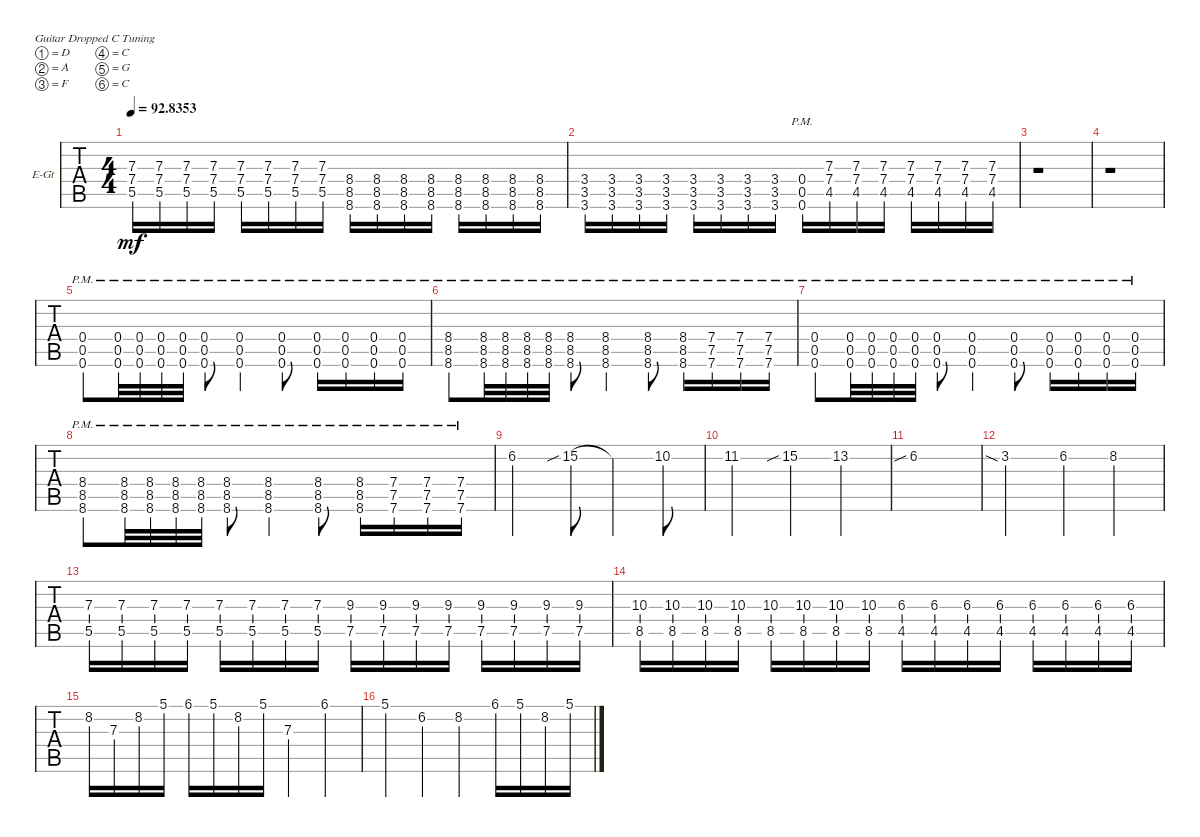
\defaultSystemsLayout 4
\bracketExtendMode groupsimilarinstruments
\firstSystemTrackNameOrientation horizontal
\otherSystemsTrackNameOrientation horizontal
\track ("Electric Guitar" "E-Gt") {instrument distortionguitar}
\staff {tabs}
\tuning (D4 A3 F3 C3 G2 C2)
\ts (4 4)
\tempo
92.8353
\accidentals auto
\clef g2
\ottava regular
\simile none
\ks c
(5.5 7.4 7.3).16{dy mf} (5.5 7.4 7.3).16 (5.5 7.4 7.3).16 (5.5 7.4 7.3).16 (5.5 7.4 7.3).16 (5.5 7.4 7.3).16 (5.5 7.4 7.3).16 (5.5 7.4 7.3).16 (8.6 8.5 8.4).16 (8.6 8.5 8.4).16 (8.6 8.5 8.4).16 (8.6 8.5 8.4).16 (8.6 8.5 8.4).16 (8.6 8.5 8.4).16 (8.6 8.5 8.4).16 (8.6 8.5 8.4).16 |
(3.5 3.6 3.4).16 (3.5 3.6 3.4).16 (3.5 3.6 3.4).16 (3.5 3.6 3.4).16 (3.5 3.6 3.4).16 (3.5 3.6 3.4).16 (3.5 3.6 3.4).16 (3.5 3.6 3.4).16 (0.5{pm} 0.4{pm} 0.6{pm}).16 (4.5 7.4 7.3).16 (4.5 7.4 7.3).16 (4.5 7.4 7.3).16 (4.5 7.4 7.3).16 (4.5 7.4 7.3).16 (4.5 7.4 7.3).16 (4.5 7.4 7.3).16 |
r.1 |
r.1 |
(0.6{pm} 0.5{pm} 0.4{pm}).8 (0.6{pm} 0.5{pm} 0.4{pm}).32 (0.6{pm} 0.5{pm} 0.4{pm}).32 (0.6{pm} 0.5{pm} 0.4{pm}).32 (0.6{pm} 0.5{pm} 0.4{pm}).32 (0.6{pm} 0.5{pm} 0.4{pm}).8 (0.6{pm} 0.5{pm} 0.4{pm}).4 (0.6{pm} 0.5{pm} 0.4{pm}).8 (0.6{pm} 0.5{pm} 0.4{pm}).16 (0.6{pm} 0.5{pm} 0.4{pm}).16 (0.6{pm} 0.5{pm} 0.4{pm}).16 (0.6{pm} 0.5{pm} 0.4{pm}).16 |
(8.6{pm} 8.5{pm} 8.4{pm}).8 (8.6{pm} 8.5{pm} 8.4{pm}).32 (8.6{pm} 8.5{pm} 8.4{pm}).32 (8.6{pm} 8.5{pm} 8.4{pm}).32 (8.6{pm} 8.5{pm} 8.4{pm}).32 (8.6{pm} 8.5{pm} 8.4{pm}).8 (8.6{pm} 8.5{pm} 8.4{pm}).4 (8.6{pm} 8.5{pm} 8.4{pm}).8 (8.6{pm} 8.5{pm} 8.4{pm}).16 (7.6{pm} 7.5{pm} 7.4{pm}).16 (7.6{pm} 7.5{pm} 7.4{pm}).16 (7.6{pm} 7.5{pm} 7.4{pm}).16 |
(0.6{pm} 0.5{pm} 0.4{pm}).8 (0.6{pm} 0.5{pm} 0.4{pm}).32 (0.6{pm} 0.5{pm} 0.4{pm}).32 (0.6{pm} 0.5{pm} 0.4{pm}).32 (0.6{pm} 0.5{pm} 0.4{pm}).32 (0.6{pm} 0.5{pm} 0.4{pm}).8 (0.6{pm} 0.5{pm} 0.4{pm}).4 (0.6{pm} 0.5{pm} 0.4{pm}).8 (0.6{pm} 0.5{pm} 0.4{pm}).16 (0.6{pm} 0.5{pm} 0.4{pm}).16 (0.6{pm} 0.5{pm} 0.4{pm}).16 (0.6{pm} 0.5{pm} 0.4{pm}).16 |
(8.6{pm} 8.5{pm} 8.4{pm}).8 (8.6{pm} 8.5{pm} 8.4{pm}).32 (8.6{pm} 8.5{pm} 8.4{pm}).32 (8.6{pm} 8.5{pm} 8.4{pm}).32 (8.6{pm} 8.5{pm} 8.4{pm}).32 (8.6{pm} 8.5{pm} 8.4{pm}).8 (8.6{pm} 8.5{pm} 8.4{pm}).4 (8.6{pm} 8.5{pm} 8.4{pm}).8 (8.6{pm} 8.5{pm} 8.4{pm}).16 (7.6{pm} 7.5{pm} 7.4{pm}).16 (7.6{pm} 7.5{pm} 7.4{pm}).16 (7.6{pm} 7.5{pm} 7.4{pm}).16 |
6.2.2 15.2{sib}.8 15.2{t}.4 10.2.8 |
11.2.2 15.2{sib}.4 13.2.4 |
6.2{sib}.1 |
3.2{sia}.2 6.2.4 8.2.4 |
(7.3 5.5).16 (7.3 5.5).16 (7.3 5.5).16 (7.3 5.5).16 (7.3 5.5).16 (7.3 5.5).16 (7.3 5.5).16 (7.3 5.5).16 (7.5 9.3).16 (7.5 9.3).16 (7.5 9.3).16 (7.5 9.3).16 (7.5 9.3).16 (7.5 9.3).16 (7.5 9.3).16 (7.5 9.3).16 |
(8.5 10.3).16 (8.5 10.3).16 (8.5 10.3).16 (8.5 10.3).16 (8.5 10.3).16 (8.5 10.3).16 (8.5 10.3).16 (8.5 10.3).16 (4.5 6.3).16 (4.5 6.3).16 (4.5 6.3).16 (4.5 6.3).16 (4.5 6.3).16 (4.5 6.3).16 (4.5 6.3).16 (4.5 6.3).16 |
8.2.16 7.3.16 8.2.16 5.1.16 6.1.16 5.1.16 8.2.16 5.1.16 7.3.4 6.1.4 |
5.1.4 6.2.4 8.2.4 6.1.16 5.1.16 8.2.16 5.1.16
